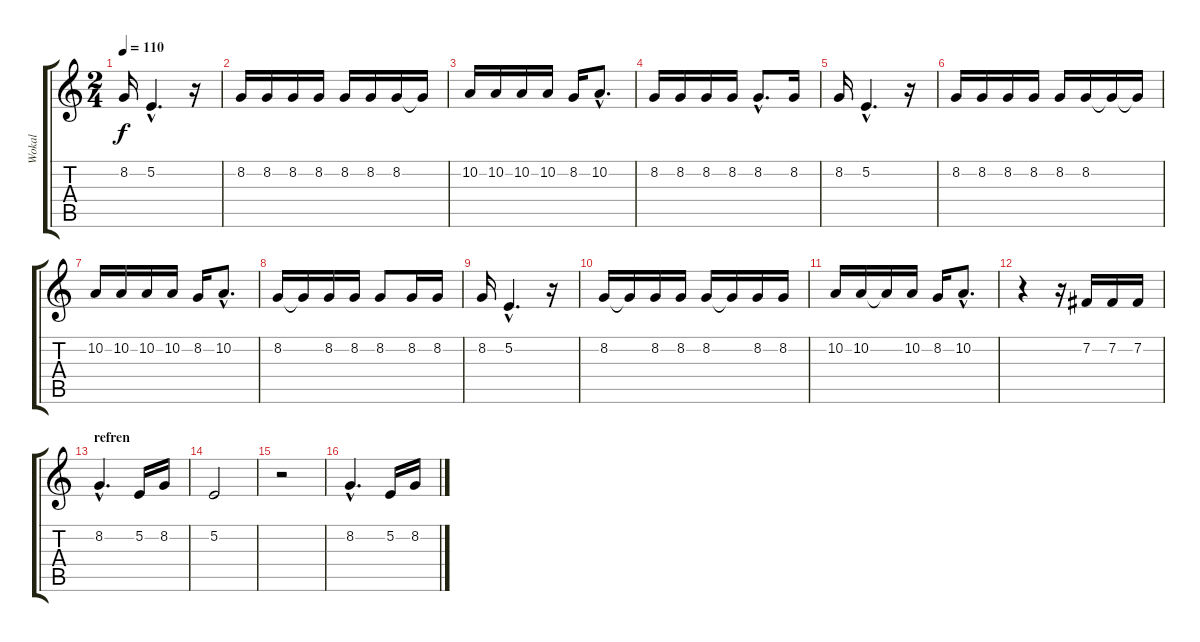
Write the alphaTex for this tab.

\track ("Wokal" "Wokal") {instrument voiceoohs}
\staff {score tabs}
\tuning (E4 B3 G3 D3 A2 E2) {hide}
\ts (2 4)
\tempo 110
\clef g2
\ks c
8.2.16{dy f} 5.2{hac}.4{d} r.16 |
8.2.16 8.2.16 8.2.16 8.2.16 8.2.16 8.2.16 8.2.16 8.2{t}.16 |
10.2.16 10.2.16 10.2.16 10.2.16 8.2.16 10.2{hac}.8{d} |
8.2.16 8.2.16 8.2.16 8.2.16 8.2{hac}.8{d} 8.2.16 |
8.2.16 5.2{hac}.4{d} r.16 |
8.2.16 8.2.16 8.2.16 8.2.16 8.2.16 8.2.16 8.2{t}.16 8.2{t}.16 |
10.2.16 10.2.16 10.2.16 10.2.16 8.2.16 10.2{hac}.8{d} |
8.2.16 8.2{t}.16 8.2.16 8.2.16 8.2.8 8.2.16 8.2.16 |
8.2.16 5.2{hac}.4{d} r.16 |
8.2.16 8.2{t}.16 8.2.16 8.2.16 8.2.16 8.2{t}.16 8.2.16 8.2.16 |
10.2.16 10.2.16 10.2{t}.16 10.2.16 8.2.16 10.2{hac}.8{d} |
r.4 r.16 7.2.16 7.2.16 7.2.16 |
\section ("" "refren")
8.2{hac}.4{d} 5.2.16 8.2.16 |
5.2.2 |
r.2 |
8.2{hac}.4{d} 5.2.16 8.2.16
